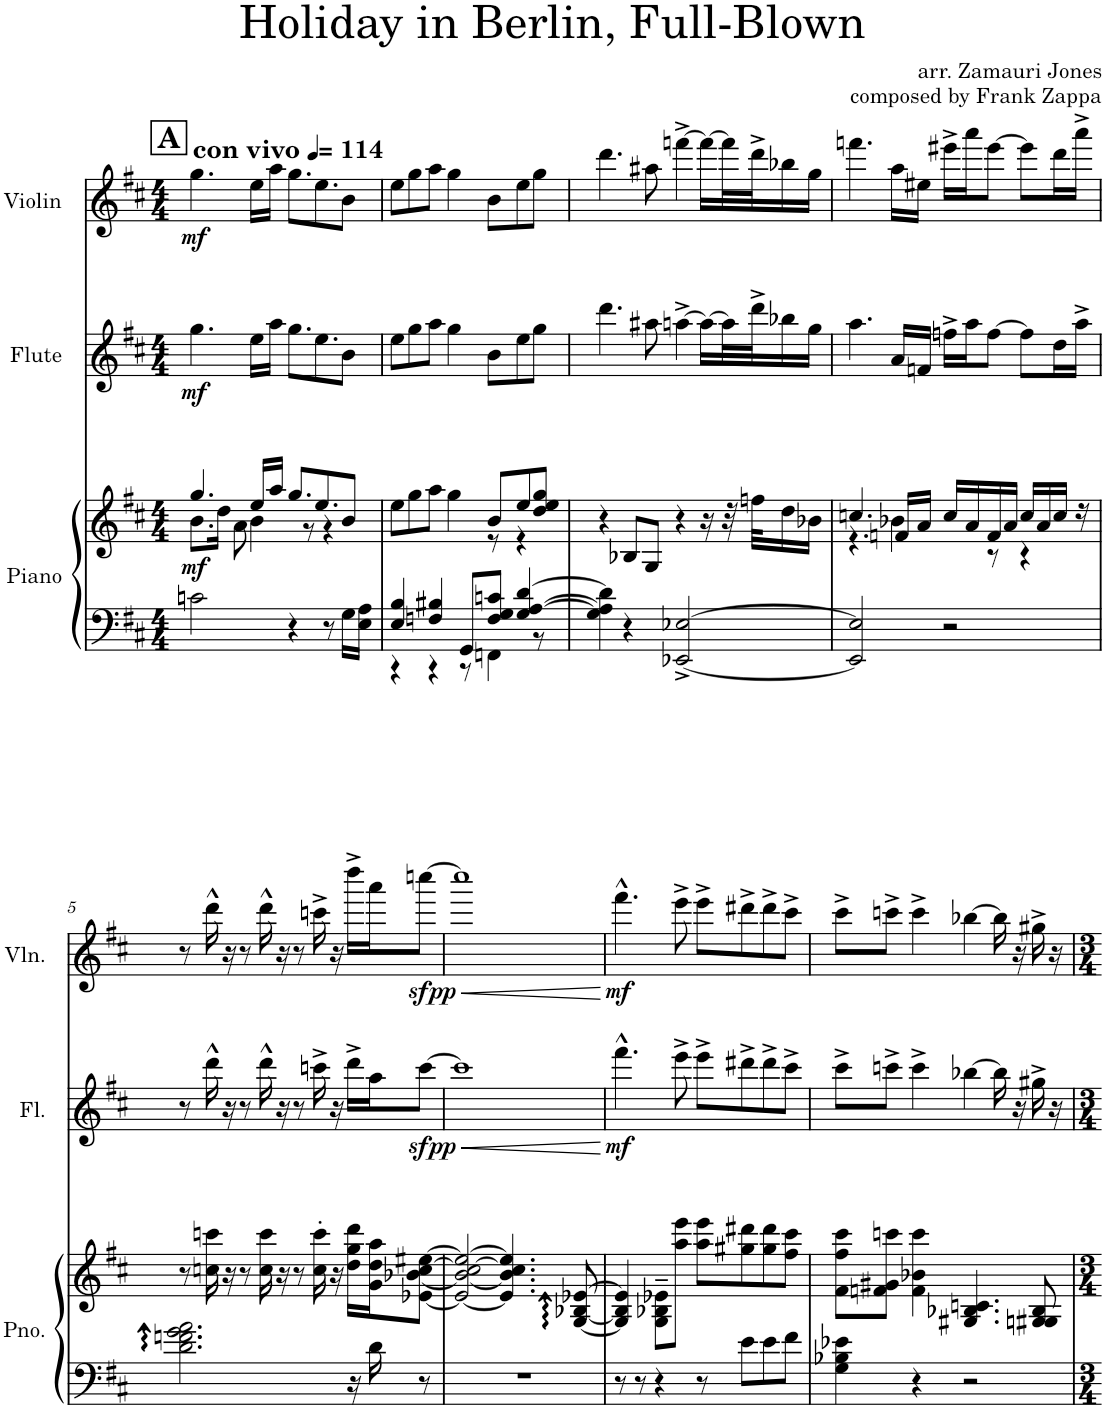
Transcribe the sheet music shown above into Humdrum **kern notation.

**kern	**kern	**dynam	**kern	**dynam	**kern	**dynam
*part3	*part3	*part3	*part2	*part2	*part1	*part1
*staff4	*staff3	*staff3/4	*staff2	*staff2	*staff1	*staff1
*I"Piano	*	*	*I"Flute	*	*I"Violin	*
*I'Pno.	*	*	*I'Fl.	*	*I'Vln.	*
*clefF4	*clefG2	*	*clefG2	*	*clefG2	*
*k[f#c#]	*k[f#c#]	*	*k[f#c#]	*	*k[f#c#]	*
*M4/4	*M4/4	*	*M4/4	*	*M4/4	*
*MM114	*MM114	*	*MM114	*	*MM114	*
!!LO:REH:place=s1:a:B:cj:fs=14:t=A
=1	=1	=1	=1	=1	=1	=1
*	*^	*	*	*	*	*
!	!	!	!	!	!	!LO:TX:a:B:t=con vivo	!
!	!	!	!LO:DY:b	!	!LO:DY:b	!	!LO:DY:b
2cn\	4.gg/	8.b\L	mf	4.gg\	mf	4.gg\	mf
.	.	16dd\Jk	.	.	.	.	.
.	.	8a\	.	.	.	.	.
.	16ee/LL	4b\	.	16ee\LL	.	16ee\LL	.
.	16aa/JJ	.	.	16aa\JJ	.	16aa\JJ	.
4r	8.gg/L	.	.	8.gg\L	.	8.gg\L	.
.	.	8r	.	.	.	.	.
.	8.ee/	.	.	8.ee\	.	8.ee\	.
8r	.	4r	.	.	.	.	.
16G\LL	8b/J	.	.	8b\J	.	8b\J	.
16E\ 16A\JJ	.	.	.	.	.	.	.
=2	=2	=2	=2	=2	=2	=2	=2
*^	*	*	*	*	*	*	*
4E/ 4B/	4r	8ee\L	8ryy	.	8ee\L	.	8ee\L	.
*	*	*v	*v	*	*	*	*	*
.	.	8gg\	.	8gg\	.	8gg\	.
4Fn/ 4B#X/	4r	8aa\J	.	8aa\J	.	8aa\J	.
.	.	4gg\	.	4gg\	.	4gg\	.
8GG/L	8r	.	.	.	.	.	.
*	*	*^	*	*	*	*	*
8F/ 8G/ 8cn/J	4FFn\	8b/L	8r	.	8b\L	.	8b\L	.
[4G/ [4A/ [4d/	.	8ee/	4r	.	8ee\	.	8ee\	.
.	8r	8dd/ 8ee/ 8gg/J	.	.	8gg\J	.	8gg\J	.
*v	*v	*	*	*	*	*	*	*
*	*v	*v	*	*	*	*	*
=3	=3	=3	=3	=3	=3	=3
4G\] 4A\] 4d\]	4r	.	4.ddd\	.	4.ddd\	.
4r	8B-X/L	.	.	.	.	.
.	8G/J	.	8aa#X\	.	8aa#X\	.
[2EE-X/^ [2E-X/^	4r	.	[4aan^\	.	[4fffn^\	.
.	16r	.	16aa\LL_	.	16fff\LL_	.
.	32r	.	32aa\L]	.	32fff\L]	.
.	32ffn\KLL	.	32ddd^\J	.	32ddd^\J	.
.	16dd\	.	16bb-X\	.	16bb-X\	.
.	16b-X\JJ	.	16gg\JJ	.	16gg\JJ	.
=4	=4	=4	=4	=4	=4	=4
*	*^	*	*	*	*	*
2EE-/] 2E-/]	4.ccn/	4.r	.	4.aa\	.	4.fffn\	.
.	16fn/LL	4b-X\	.	16a/LL	.	16aa\LL	.
.	16a/JJ	.	.	16fn/JJ	.	16ee#X\JJ	.
2r	16cc/LL	.	.	16ffn^\LL	.	16eee#X^\LL	.
.	16a/	.	.	16aa\J	.	16aaa\J	.
.	16f/	8r	.	[8ff\J	.	[8eee#\J	.
.	16a/JJ	.	.	.	.	.	.
.	16cc/LL	4r	.	8ff\L]	.	8eee#\L]	.
.	16a/	.	.	.	.	.	.
.	16cc/JJ	.	.	16dd\L	.	16ddd\L	.
.	16r	.	.	16aa^\JJ	.	16aaa^\JJ	.
*	*v	*v	*	*	*	*	*
!!LO:LB:g=z
=5	=5	=5	=5	=5	=5	=5
2.d\ 2.fn\ 2.g\ 2.a\	8r	.	8r	.	8r	.
.	16ccn\ 16cccn\	.	16ddd^^\	.	16ddd^^\	.
.	16r	.	16r	.	16r	.
.	8r	.	8r	.	8r	.
.	16cc\ 16ccc\	.	16ddd^^\	.	16ddd^^\	.
.	16r	.	16r	.	16r	.
.	8r	.	8r	.	8r	.
.	16cc\' 16ccc\'	.	16cccn^\	.	16cccn^\	.
.	16r	.	16r	.	16r	.
16r	16dd\ 16gg\ 16ddd\LL	.	16ddd^\LL	.	16dddd^\LL	.
16d\	16g\ 16dd\ 16aa\J	.	16aa\J	.	16aaa\J	.
!	!	!	!	!LO:HP:b	!	!LO:HP:b
!	!	!	!	!LO:DY:n=1:b	!	!LO:DY:n=1:b
8r	[8e-X\ [8b-X\ [8cc\ [8ee#X\J	.	[8ccc\J	< sfpp	[8ccccn\J	< sfpp
=6	=6	=6	=6	=6	=6	=6
1r	2e-/_ 2b-/_ 2cc/_ 2ee#/_	.	1ccc]	.	1cccc]	.
.	4.e-/] 4.b-/] 4.cc/] 4.ee#/]	.	.	.	.	.
.	[8G/ [8B-X/ [8e-X/	.	.	.	.	.
.	.	.	.	[	.	[
=7	=7	=7	=7	=7	=7	=7
!	!	!	!	!LO:DY:b	!	!LO:DY:b
8r	4G/] 4B-/] 4e-/]	.	4.fff#^^\	mf	4.fff#^^\	mf
8r	.	.	.	.	.	.
4r	8G\~ 8B-X\~ 8e-X\~L	.	.	.	.	.
.	8aa\ 8eee\J	.	8eee^\	.	8eee^\	.
8r	8aa\ 8eee\L	.	8eee^\L	.	8eee^\L	.
8e\L	8gg#X\ 8ddd#X\	.	8ddd#X^\	.	8ddd#X^\	.
8e\	8gg#\ 8ddd#\	.	8ddd#^\	.	8ddd#^\	.
8f#\J	8ff#\ 8ccc#\J	.	8ccc#^\J	.	8ccc#^\J	.
=8	=8	=8	=8	=8	=8	=8
4G\ 4B-X\ 4e-X\	8f#\ 8ff#\ 8ccc#\L	.	8ccc#^\L	.	8ccc#^\L	.
.	8fn\ 8g#X\ 8cccn\J	.	8cccn^\J	.	8cccn^\J	.
4r	4f\ 4b-X\ 4ccc\	.	4ccc^\	.	4ccc^\	.
2r	4.G#X/ 4.B-X/ 4.cn/	.	[4bb-X\	.	[4bb-X\	.
.	.	.	16bb-\]	.	16bb-\]	.
.	.	.	16r	.	16r	.
.	8Gn/ 8G#X/ 8B-/	.	16gg#X^\	.	16gg#X^\	.
.	.	.	16r	.	16r	.
=	=	=	=	=	=	=
*-	*-	*-	*-	*-	*-	*-
